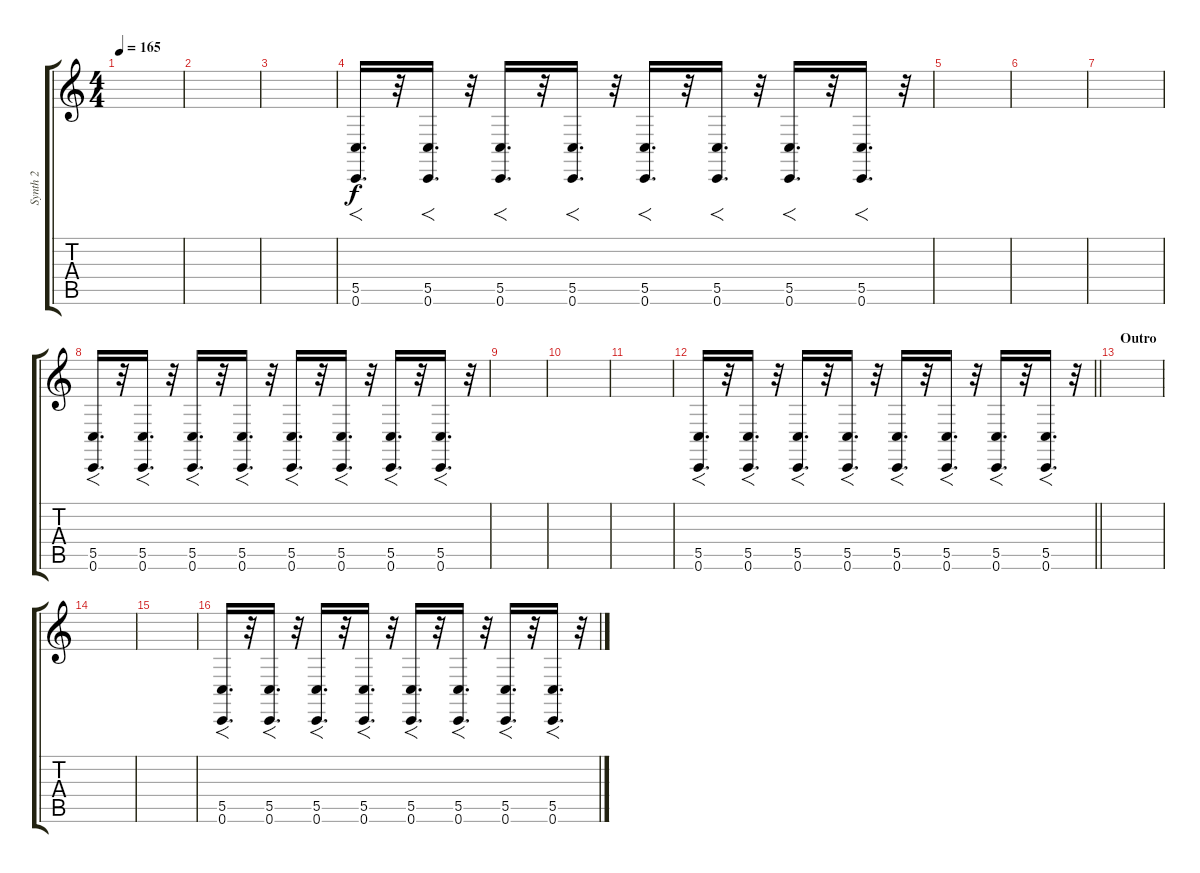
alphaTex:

\track ("Synth 2" "Synth 2") {instrument lead2sawtooth}
\staff {score tabs}
\tuning (E4 C4 G3 C3 G2 C2) {hide}
\ts (4 4)
\tempo 165
\clef g2
\ks c
|
|
|
(5.5 0.6).16{f d balance 12} r.32 (5.5 0.6).16{f d} r.32 (5.5 0.6).16{f d} r.32 (5.5 0.6).16{f d} r.32 (5.5 0.6).16{f d} r.32 (5.5 0.6).16{f d} r.32 (5.5 0.6).16{f d} r.32 (5.5 0.6).16{f d} r.32 |
|
|
|
(5.5 0.6).16{f d balance 12} r.32 (5.5 0.6).16{f d} r.32 (5.5 0.6).16{f d} r.32 (5.5 0.6).16{f d} r.32 (5.5 0.6).16{f d} r.32 (5.5 0.6).16{f d} r.32 (5.5 0.6).16{f d} r.32 (5.5 0.6).16{f d} r.32 |
|
|
|
\barLineRight lightlight
(5.5 0.6).16{f d balance 12} r.32 (5.5 0.6).16{f d} r.32 (5.5 0.6).16{f d} r.32 (5.5 0.6).16{f d} r.32 (5.5 0.6).16{f d} r.32 (5.5 0.6).16{f d} r.32 (5.5 0.6).16{f d} r.32 (5.5 0.6).16{f d} r.32 |
\section ("" "Outro")
|
|
|
(5.5 0.6).16{f d balance 12} r.32 (5.5 0.6).16{f d} r.32 (5.5 0.6).16{f d} r.32 (5.5 0.6).16{f d} r.32 (5.5 0.6).16{f d} r.32 (5.5 0.6).16{f d} r.32 (5.5 0.6).16{f d} r.32 (5.5 0.6).16{f d} r.32
